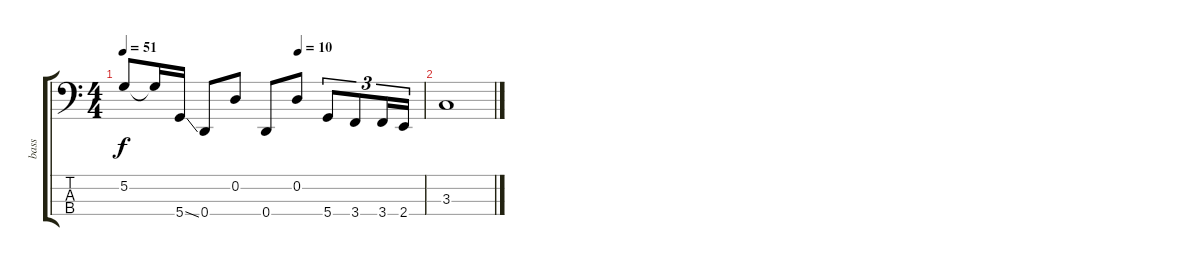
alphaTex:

\track ("bass" "bass") {instrument acousticbass}
\staff {score tabs}
\tuning (G2 D2 A1 D1) {hide}
\ts (4 4)
\tempo 51
\tempo (10 0.5833333333333334)
\clef f4
\ks c
5.2.8{dy f} 5.2{t}.16 5.4{ss}.16 0.4.8 0.2.8 0.4.8 0.2.8 5.4.8{tu (3 2)} 3.4.8{tu (3 2)} 3.4.16{tu (3 2)} 2.4.16{tu (3 2)} |
3.3.1
